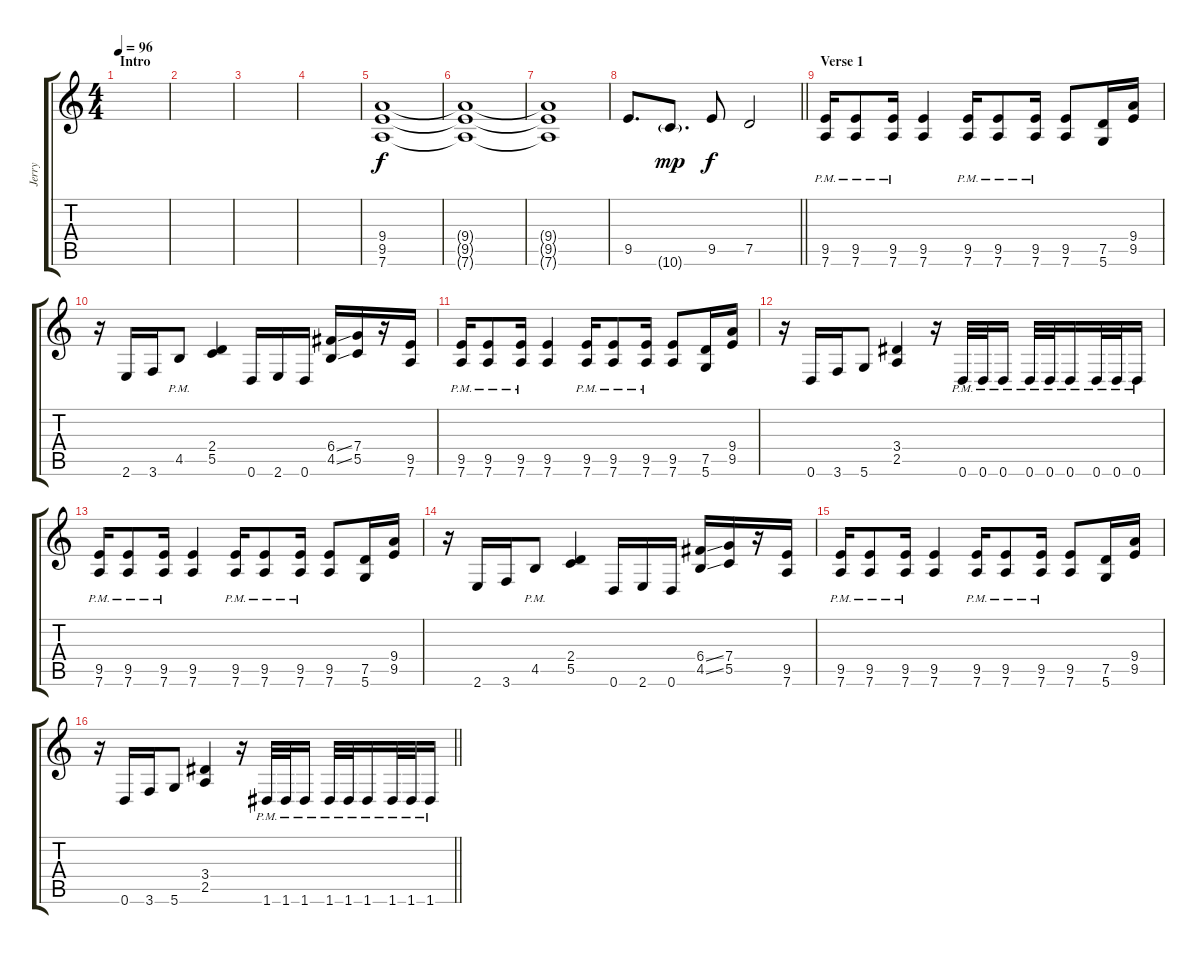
\track ("Jerry" "Jerry") {instrument distortionguitar}
\staff {score tabs}
\tuning (D4 A3 F3 C3 G2 D2) {hide}
\ts (4 4)
\section ("" "Intro")
\tempo 96
\clef g2
\ks c
|
|
|
|
(9.4 9.5 7.6).1{volume 2} |
(9.4{t} 9.5{t} 7.6{t}).1 |
(9.4{t} 9.5{t} 7.6{t}).1 |
\barLineRight lightlight
9.5.8{d volume 13} 10.6{g}.8{d dy mp} 9.5.8{dy f} 7.5.2 |
\section ("" "Verse 1")
(9.5{pm} 7.6{pm}).16 (9.5{pm} 7.6{pm}).8 (9.5{pm} 7.6{pm}).16 (9.5 7.6).4 (9.5{pm} 7.6{pm}).16 (9.5{pm} 7.6{pm}).8 (9.5{pm} 7.6{pm}).16 (9.5 7.6).8 (7.5 5.6).16 (9.4 9.5).16 |
r.16 2.6.16 3.6.16 4.5{pm}.8 (2.4 5.5).4 0.6.16 2.6.16 0.6.16 (6.4{ss} 4.5{ss}).16 (7.4 5.5).16 r.16 (9.5 7.6).16 |
(9.5{pm} 7.6{pm}).16 (9.5{pm} 7.6{pm}).8 (9.5{pm} 7.6{pm}).16 (9.5 7.6).4 (9.5{pm} 7.6{pm}).16 (9.5{pm} 7.6{pm}).8 (9.5{pm} 7.6{pm}).16 (9.5 7.6).8 (7.5 5.6).16 (9.4 9.5).16 |
r.16 0.6.16 3.6.16 5.6.8 (3.4 2.5).4 r.16 0.6{pm}.32 0.6{pm}.32 0.6{pm}.16 0.6{pm}.32 0.6{pm}.32 0.6{pm}.16 0.6{pm}.32 0.6{pm}.32 0.6{pm}.16 |
(9.5{pm} 7.6{pm}).16 (9.5{pm} 7.6{pm}).8 (9.5{pm} 7.6{pm}).16 (9.5 7.6).4 (9.5{pm} 7.6{pm}).16 (9.5{pm} 7.6{pm}).8 (9.5{pm} 7.6{pm}).16 (9.5 7.6).8 (7.5 5.6).16 (9.4 9.5).16 |
r.16 2.6.16 3.6.16 4.5{pm}.8 (2.4 5.5).4 0.6.16 2.6.16 0.6.16 (6.4{ss} 4.5{ss}).16 (7.4 5.5).16 r.16 (9.5 7.6).16 |
(9.5{pm} 7.6{pm}).16 (9.5{pm} 7.6{pm}).8 (9.5{pm} 7.6{pm}).16 (9.5 7.6).4 (9.5{pm} 7.6{pm}).16 (9.5{pm} 7.6{pm}).8 (9.5{pm} 7.6{pm}).16 (9.5 7.6).8 (7.5 5.6).16 (9.4 9.5).16 |
\barLineRight lightlight
r.16 0.6.16 3.6.16 5.6.8 (3.4 2.5).4 r.16 1.6{pm}.32 1.6{pm}.32 1.6{pm}.16 1.6{pm}.32 1.6{pm}.32 1.6{pm}.16 1.6{pm}.32 1.6{pm}.32 1.6{pm}.16
